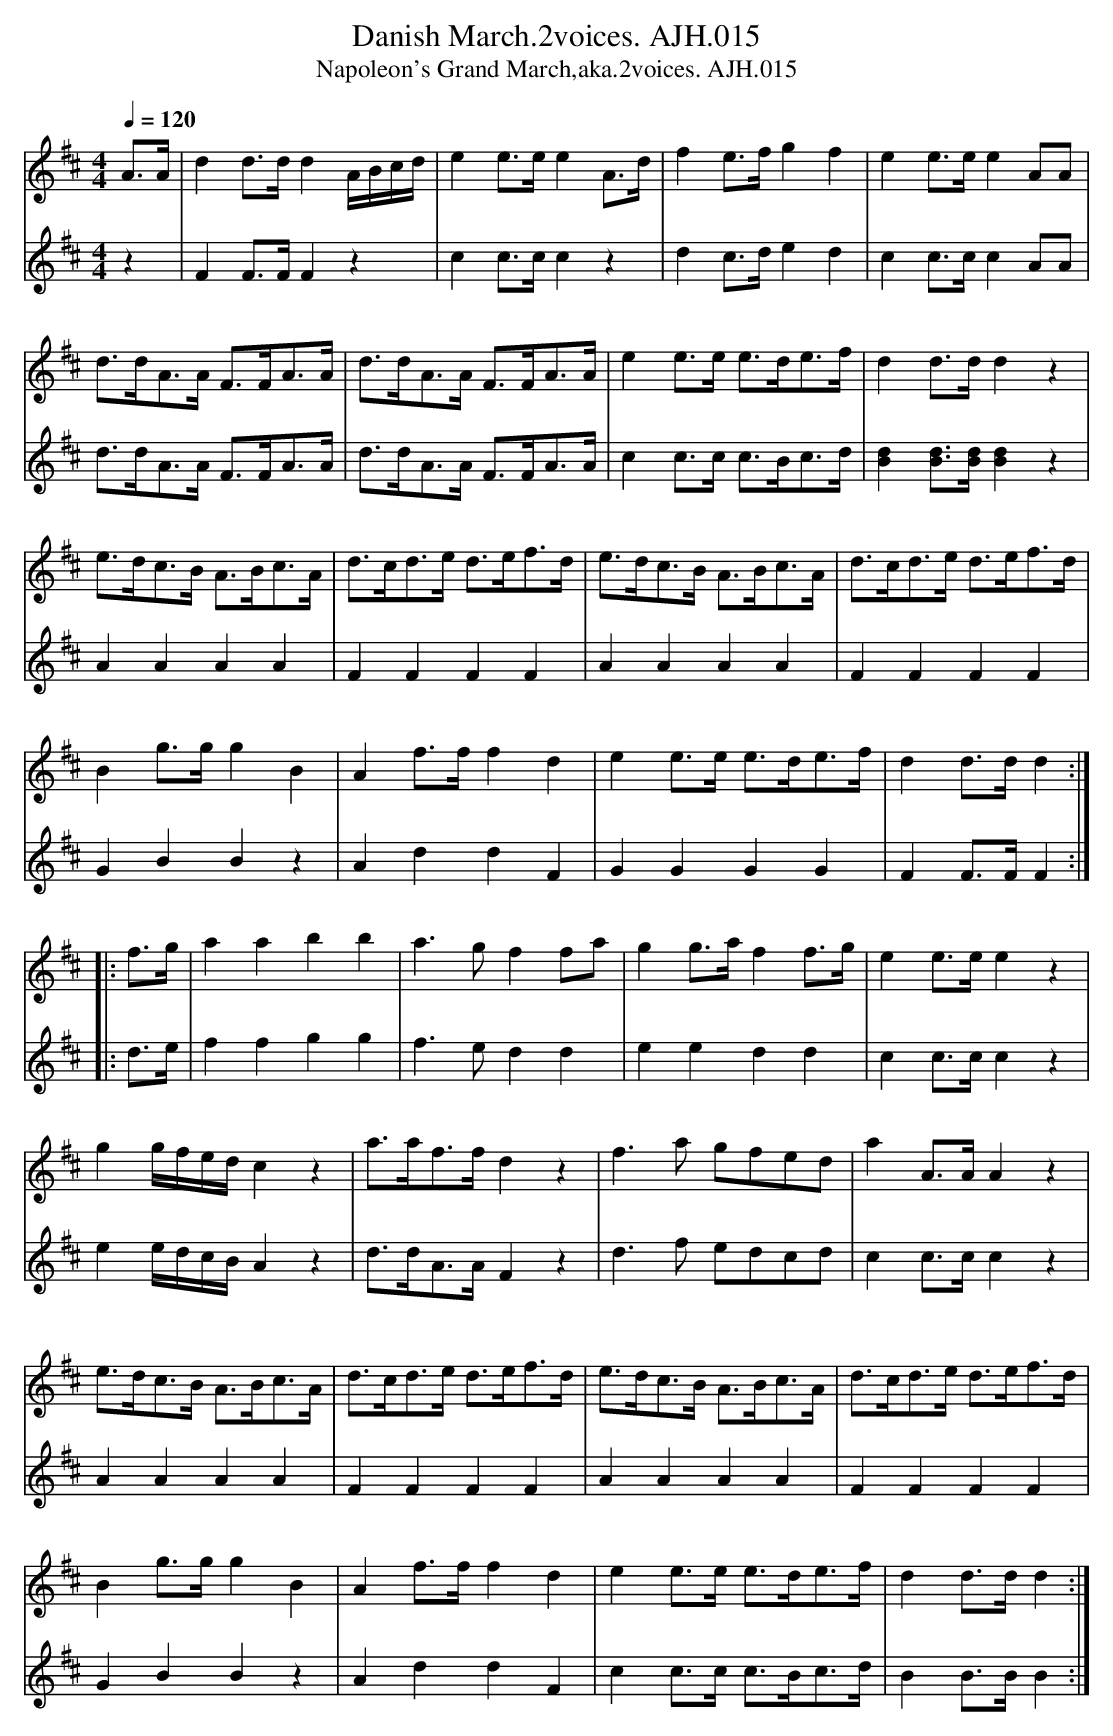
X:1
T:Danish March.2voices. AJH.015
T:Napoleon's Grand March,aka.2voices. AJH.015
M:4/4
L:1/8
Q:1/4=120
K:D
[V:1] A>A | d2d>dd2A/B/c/d/ | e2e>ee2 A>d | f2e>fg2f2 | e2e>ee2 AA |
[V:2] z2 | F2F>FF2z2 | c2c>cc2z2 | d2c>de2d2 | c2c>cc2AA |
[V:1] d>dA>A F>FA>A | d>dA>A F>FA>A | e2e>e e>de>f | d2d>dd2z2 |
[V:2] d>dA>A F>FA>A | d>dA>A F>FA>A | c2c>c c>Bc>d | [d2B2][d3/B3/][d/B/][d2B2]z2 |
[V:1] e>dc>B A>Bc>A | d>cd>e d>ef>d | e>dc>B A>Bc>A | d>cd>e d>ef>d |
[V:2] A2A2A2A2 | F2F2F2F2 | A2A2A2A2 | F2F2F2F2 |
[V:1] B2g>gg2B2 | A2f>ff2d2 | e2e>e e>de>f | d2d>dd2 :|
[V:2] G2B2B2z2 | A2d2d2F2 | G2G2G2G2 | F2F>FF2 :|
[V:1] |: f>g | a2a2b2b2 | a3gf2fa | g2g>af2f>g | e2e>ee2z2 |
[V:2] |: d>e | f2f2g2g2 | f3ed2d2 |e2e2d2d2 | c2c>cc2z2 |
[V:1] g2g/f/e/d/c2z2 | a>af>fd2z2 | f3a gfed | a2A>AA2z2 |
[V:2] e2e/d/c/B/A2z2 | d>dA>AF2z2 | d3f edcd | c2c>cc2z2 |
[V:1] e>dc>B A>Bc>A | d>cd>e d>ef>d | e>dc>B A>Bc>A | d>cd>e d>ef>d |
[V:2] A2A2A2A2 | F2F2F2F2 | A2A2A2A2 | F2F2F2F2 |
[V:1] B2g>gg2B2 | A2f>ff2d2 | e2e>e e>de>f | d2d>dd2 :|
[V:2] G2B2B2z2 | A2d2d2F2 | c2c>c c>Bc>d | B2B>BB2 :|
